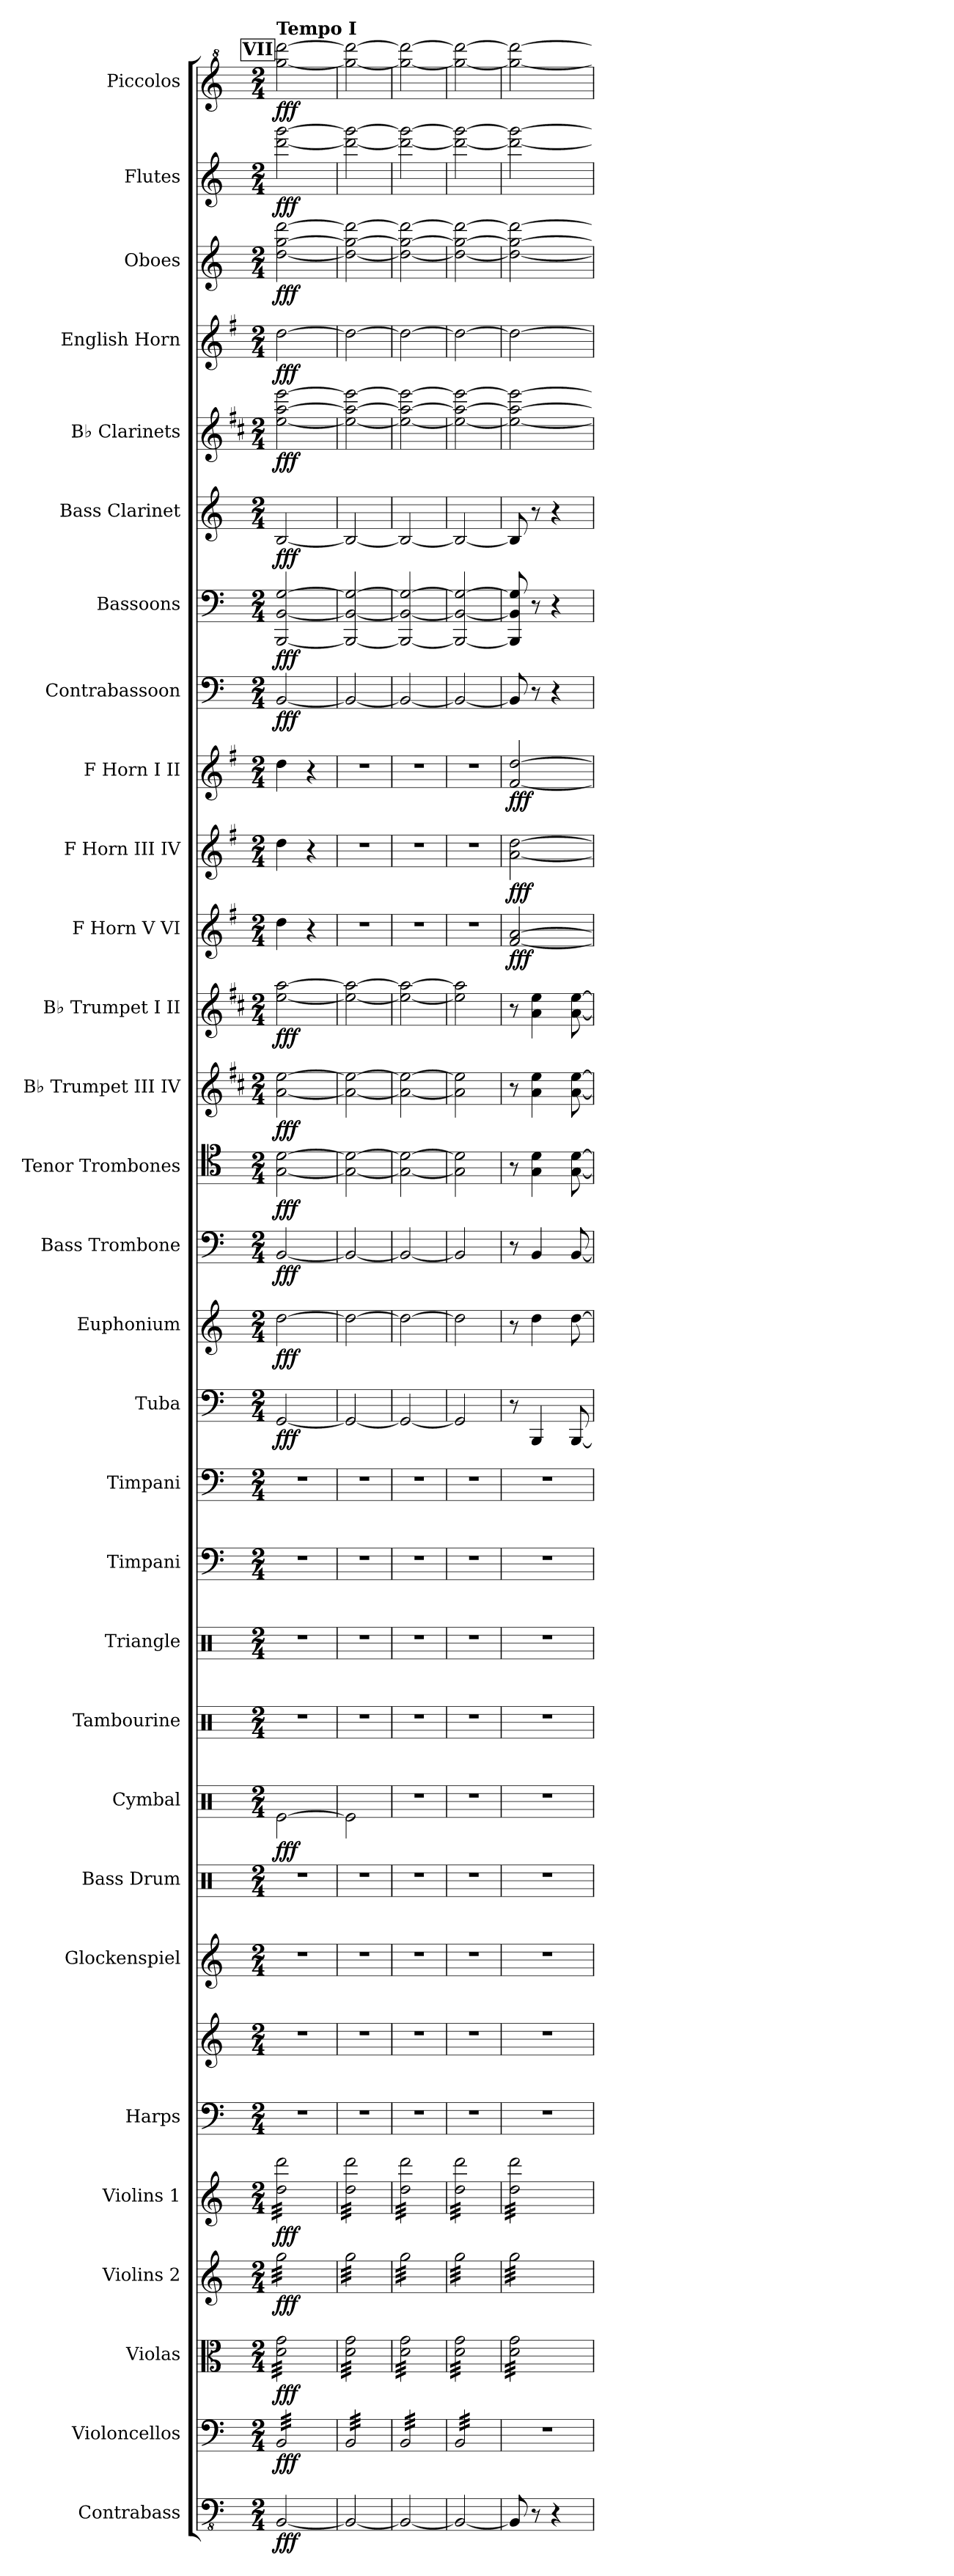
**kern	**dynam	**kern	**dynam	**kern	**dynam	**kern	**dynam	**kern	**dynam	**kern	**kern	**kern	**kern	**kern	**dynam	**kern	**kern	**kern	**kern	**kern	**dynam	**kern	**dynam	**kern	**dynam	**kern	**dynam	**kern	**dynam	**kern	**dynam	**kern	**dynam	**kern	**dynam	**kern	**dynam	**kern	**dynam	**kern	**dynam	**kern	**dynam	**kern	**dynam	**kern	**dynam	**kern	**dynam	**kern	**dynam	**kern	**dynam
*part30	*part30	*part29	*part29	*part28	*part28	*part27	*part27	*part26	*part26	*part25	*part25	*part24	*part23	*part22	*part22	*part21	*part20	*part19	*part18	*part17	*part17	*part16	*part16	*part15	*part15	*part14	*part14	*part13	*part13	*part12	*part12	*part11	*part11	*part10	*part10	*part9	*part9	*part8	*part8	*part7	*part7	*part6	*part6	*part5	*part5	*part4	*part4	*part3	*part3	*part2	*part2	*part1	*part1
*staff31	*staff31	*staff30	*staff30	*staff29	*staff29	*staff28	*staff28	*staff27	*staff27	*staff26	*staff25	*staff24	*staff23	*staff22	*staff22	*staff21	*staff20	*staff19	*staff18	*staff17	*staff17	*staff16	*staff16	*staff15	*staff15	*staff14	*staff14	*staff13	*staff13	*staff12	*staff12	*staff11	*staff11	*staff10	*staff10	*staff9	*staff9	*staff8	*staff8	*staff7	*staff7	*staff6	*staff6	*staff5	*staff5	*staff4	*staff4	*staff3	*staff3	*staff2	*staff2	*staff1	*staff1
*I"Contrabass	*	*I"Violoncellos	*	*I"Violas	*	*I"Violins 2	*	*I"Violins 1	*	*I"Harps	*	*I"Glockenspiel	*I"Bass Drum	*I"Cymbal	*	*I"Tambourine	*I"Triangle	*I"Timpani	*I"Timpani	*I"Tuba	*	*I"Euphonium	*	*I"Bass Trombone	*	*I"Tenor Trombones	*	*I"B♭ Trumpet III IV	*	*I"B♭ Trumpet I II	*	*I"F Horn V VI	*	*I"F Horn III IV	*	*I"F Horn I II	*	*I"Contrabassoon	*	*I"Bassoons	*	*I"Bass Clarinet	*	*I"B♭ Clarinets	*	*I"English Horn	*	*I"Oboes	*	*I"Flutes	*	*I"Piccolos	*
*I'Cb.	*	*I'Vc.	*	*I'Vla.	*	*I'Vln. 2	*	*I'Vln. 1	*	*I'Hrp.	*	*I'Glk.	*I'B. Dr.	*I'Cym.	*	*I'Tamb.	*I'Trgl.	*I'Timp.	*I'Timp.	*I'Tba.	*	*I'Euph.	*	*I'Tbn.	*	*I'Tbn.	*	*I'B♭ Tpt.	*	*I'B♭ Tpt.	*	*I'F Hn.	*	*I'F Hn.	*	*I'F Hn.	*	*I'Cbsn.	*	*I'Bsn.	*	*I'B. Cl.	*	*I'B♭ Cl.	*	*I'E. Hn.	*	*I'Ob.	*	*I'Fl.	*	*I'Picc.	*
*clefFv4	*	*clefF4	*	*clefC3	*	*clefG2	*	*clefG2	*	*clefF4	*clefG2	*clefG2	*clefX	*clefX	*	*clefX	*clefX	*clefF4	*clefF4	*clefF4	*	*clefG2	*	*clefF4	*	*clefC4	*	*clefG2	*	*clefG2	*	*clefG2	*	*clefG2	*	*clefG2	*	*clefF4	*	*clefF4	*	*clefG2	*	*clefG2	*	*clefG2	*	*clefG2	*	*clefG2	*	*clefG^2	*
*	*	*	*	*	*	*	*	*	*	*	*	*ITrd-14c-24	*	*	*	*	*	*	*	*	*	*ITrd8c14	*	*	*	*	*	*ITrd1c2	*	*ITrd1c2	*	*ITrd4c7	*	*ITrd4c7	*	*ITrd4c7	*	*ITrd7c12	*	*	*	*ITrd8c14	*	*ITrd1c2	*	*ITrd4c7	*	*	*	*	*	*	*
*k[]	*	*k[]	*	*k[]	*	*k[]	*	*k[]	*	*k[]	*k[]	*k[]	*k[]	*k[]	*	*k[]	*k[]	*k[]	*k[]	*k[]	*	*k[]	*	*k[]	*	*k[]	*	*k[]	*	*k[]	*	*k[]	*	*k[]	*	*k[]	*	*k[]	*	*k[]	*	*k[]	*	*k[]	*	*k[]	*	*k[]	*	*k[]	*	*k[]	*
*M2/4	*	*M2/4	*	*M2/4	*	*M2/4	*	*M2/4	*	*M2/4	*M2/4	*M2/4	*M2/4	*M2/4	*	*M2/4	*M2/4	*M2/4	*M2/4	*M2/4	*	*M2/4	*	*M2/4	*	*M2/4	*	*M2/4	*	*M2/4	*	*M2/4	*	*M2/4	*	*M2/4	*	*M2/4	*	*M2/4	*	*M2/4	*	*M2/4	*	*M2/4	*	*M2/4	*	*M2/4	*	*M2/4	*
!!LO:REH:place=s1:a:B:fs=14:t=VII
=156	=156	=156	=156	=156	=156	=156	=156	=156	=156	=156	=156	=156	=156	=156	=156	=156	=156	=156	=156	=156	=156	=156	=156	=156	=156	=156	=156	=156	=156	=156	=156	=156	=156	=156	=156	=156	=156	=156	=156	=156	=156	=156	=156	=156	=156	=156	=156	=156	=156	=156	=156	=156	=156
!	!	!	!	!	!	!	!	!	!	!	!	!	!	!	!	!	!	!	!	!	!	!	!	!	!	!	!	!	!	!	!	!	!	!	!	!	!	!	!	!	!	!	!	!	!	!	!	!	!	!	!	!LO:TX:a:B:t=Tempo I	!
!	!LO:DY:b	!	!LO:DY:b	!	!LO:DY:b	!	!LO:DY:b	!	!LO:DY:b	!	!	!	!	!	!LO:DY:b	!	!	!	!	!	!LO:DY:b	!	!LO:DY:b	!	!LO:DY:b	!	!LO:DY:b	!	!LO:DY:b	!	!LO:DY:b	!	!	!	!	!	!	!	!LO:DY:b	!	!LO:DY:b	!	!LO:DY:b	!	!LO:DY:b	!	!LO:DY:b	!	!LO:DY:b	!	!LO:DY:b	!	!LO:DY:b
*	*	*tremolo	*	*	*	*	*	*	*	*	*	*	*	*	*	*	*	*	*	*	*	*	*	*	*	*	*	*	*	*	*	*	*	*	*	*	*	*	*	*	*	*	*	*	*	*	*	*	*	*	*	*	*
*	*	*	*	*tremolo	*	*	*	*	*	*	*	*	*	*	*	*	*	*	*	*	*	*	*	*	*	*	*	*	*	*	*	*	*	*	*	*	*	*	*	*	*	*	*	*	*	*	*	*	*	*	*	*	*
*	*	*	*	*	*	*tremolo	*	*	*	*	*	*	*	*	*	*	*	*	*	*	*	*	*	*	*	*	*	*	*	*	*	*	*	*	*	*	*	*	*	*	*	*	*	*	*	*	*	*	*	*	*	*	*
*	*	*	*	*	*	*	*	*tremolo	*	*	*	*	*	*	*	*	*	*	*	*	*	*	*	*	*	*	*	*	*	*	*	*	*	*	*	*	*	*	*	*	*	*	*	*	*	*	*	*	*	*	*	*	*
[2BBB/	fff	32BB/LLL	fff	32d\ 32g\LLL	fff	32gg\LLL	fff	32dd\ 32ddd\LLL	fff	2r	2r	2r	2r	[2Re\	fff	2r	2r	2r	2r	[2GG/	fff	[2d\	fff	[2BB/	fff	[2G\ [2d\	fff	[2g\ [2dd\	fff	[2dd\ [2gg\	fff	4g\	.	4g\	.	4g\	.	[2BBB/	fff	[2BBB/ [2BB/ [2G/	fff	[2BB/	fff	[2dd\ [2gg\ [2ddd\	fff	[2g\	fff	[2dd\ [2gg\ [2ddd\	fff	[2ddd\ [2ggg\	fff	[2ggg\ [2dddd\	fff
.	.	32BB/	.	32d\ 32g\	.	32gg\	.	32dd\ 32ddd\	.	.	.	.	.	.	.	.	.	.	.	.	.	.	.	.	.	.	.	.	.	.	.	.	.	.	.	.	.	.	.	.	.	.	.	.	.	.	.	.	.	.	.	.	.
.	.	32BB/	.	32d\ 32g\	.	32gg\	.	32dd\ 32ddd\	.	.	.	.	.	.	.	.	.	.	.	.	.	.	.	.	.	.	.	.	.	.	.	.	.	.	.	.	.	.	.	.	.	.	.	.	.	.	.	.	.	.	.	.	.
.	.	32BB/	.	32d\ 32g\	.	32gg\	.	32dd\ 32ddd\	.	.	.	.	.	.	.	.	.	.	.	.	.	.	.	.	.	.	.	.	.	.	.	.	.	.	.	.	.	.	.	.	.	.	.	.	.	.	.	.	.	.	.	.	.
.	.	32BB/	.	32d\ 32g\	.	32gg\	.	32dd\ 32ddd\	.	.	.	.	.	.	.	.	.	.	.	.	.	.	.	.	.	.	.	.	.	.	.	.	.	.	.	.	.	.	.	.	.	.	.	.	.	.	.	.	.	.	.	.	.
.	.	32BB/	.	32d\ 32g\	.	32gg\	.	32dd\ 32ddd\	.	.	.	.	.	.	.	.	.	.	.	.	.	.	.	.	.	.	.	.	.	.	.	.	.	.	.	.	.	.	.	.	.	.	.	.	.	.	.	.	.	.	.	.	.
.	.	32BB/	.	32d\ 32g\	.	32gg\	.	32dd\ 32ddd\	.	.	.	.	.	.	.	.	.	.	.	.	.	.	.	.	.	.	.	.	.	.	.	.	.	.	.	.	.	.	.	.	.	.	.	.	.	.	.	.	.	.	.	.	.
.	.	32BB/	.	32d\ 32g\	.	32gg\	.	32dd\ 32ddd\	.	.	.	.	.	.	.	.	.	.	.	.	.	.	.	.	.	.	.	.	.	.	.	.	.	.	.	.	.	.	.	.	.	.	.	.	.	.	.	.	.	.	.	.	.
.	.	32BB/	.	32d\ 32g\	.	32gg\	.	32dd\ 32ddd\	.	.	.	.	.	.	.	.	.	.	.	.	.	.	.	.	.	.	.	.	.	.	.	4r	.	4r	.	4r	.	.	.	.	.	.	.	.	.	.	.	.	.	.	.	.	.
.	.	32BB/	.	32d\ 32g\	.	32gg\	.	32dd\ 32ddd\	.	.	.	.	.	.	.	.	.	.	.	.	.	.	.	.	.	.	.	.	.	.	.	.	.	.	.	.	.	.	.	.	.	.	.	.	.	.	.	.	.	.	.	.	.
.	.	32BB/	.	32d\ 32g\	.	32gg\	.	32dd\ 32ddd\	.	.	.	.	.	.	.	.	.	.	.	.	.	.	.	.	.	.	.	.	.	.	.	.	.	.	.	.	.	.	.	.	.	.	.	.	.	.	.	.	.	.	.	.	.
.	.	32BB/	.	32d\ 32g\	.	32gg\	.	32dd\ 32ddd\	.	.	.	.	.	.	.	.	.	.	.	.	.	.	.	.	.	.	.	.	.	.	.	.	.	.	.	.	.	.	.	.	.	.	.	.	.	.	.	.	.	.	.	.	.
.	.	32BB/	.	32d\ 32g\	.	32gg\	.	32dd\ 32ddd\	.	.	.	.	.	.	.	.	.	.	.	.	.	.	.	.	.	.	.	.	.	.	.	.	.	.	.	.	.	.	.	.	.	.	.	.	.	.	.	.	.	.	.	.	.
.	.	32BB/	.	32d\ 32g\	.	32gg\	.	32dd\ 32ddd\	.	.	.	.	.	.	.	.	.	.	.	.	.	.	.	.	.	.	.	.	.	.	.	.	.	.	.	.	.	.	.	.	.	.	.	.	.	.	.	.	.	.	.	.	.
.	.	32BB/	.	32d\ 32g\	.	32gg\	.	32dd\ 32ddd\	.	.	.	.	.	.	.	.	.	.	.	.	.	.	.	.	.	.	.	.	.	.	.	.	.	.	.	.	.	.	.	.	.	.	.	.	.	.	.	.	.	.	.	.	.
.	.	32BB/JJJ	.	32d\ 32g\JJJ	.	32gg\JJJ	.	32dd\ 32ddd\JJJ	.	.	.	.	.	.	.	.	.	.	.	.	.	.	.	.	.	.	.	.	.	.	.	.	.	.	.	.	.	.	.	.	.	.	.	.	.	.	.	.	.	.	.	.	.
=157	=157	=157	=157	=157	=157	=157	=157	=157	=157	=157	=157	=157	=157	=157	=157	=157	=157	=157	=157	=157	=157	=157	=157	=157	=157	=157	=157	=157	=157	=157	=157	=157	=157	=157	=157	=157	=157	=157	=157	=157	=157	=157	=157	=157	=157	=157	=157	=157	=157	=157	=157	=157	=157
2BBB/_	.	32BB/LLL	.	32d\ 32g\LLL	.	32gg\LLL	.	32dd\ 32ddd\LLL	.	2r	2r	2r	2r	2Re\]	.	2r	2r	2r	2r	2GG/_	.	2d\_	.	2BB/_	.	2G\_ 2d\_	.	2g\_ 2dd\_	.	2dd\_ 2gg\_	.	2r	.	2r	.	2r	.	2BBB/_	.	2BBB/_ 2BB/_ 2G/_	.	2BB/_	.	2dd\_ 2gg\_ 2ddd\_	.	2g\_	.	2dd\_ 2gg\_ 2ddd\_	.	2ddd\_ 2ggg\_	.	2ggg\_ 2dddd\_	.
.	.	32BB/	.	32d\ 32g\	.	32gg\	.	32dd\ 32ddd\	.	.	.	.	.	.	.	.	.	.	.	.	.	.	.	.	.	.	.	.	.	.	.	.	.	.	.	.	.	.	.	.	.	.	.	.	.	.	.	.	.	.	.	.	.
.	.	32BB/	.	32d\ 32g\	.	32gg\	.	32dd\ 32ddd\	.	.	.	.	.	.	.	.	.	.	.	.	.	.	.	.	.	.	.	.	.	.	.	.	.	.	.	.	.	.	.	.	.	.	.	.	.	.	.	.	.	.	.	.	.
.	.	32BB/	.	32d\ 32g\	.	32gg\	.	32dd\ 32ddd\	.	.	.	.	.	.	.	.	.	.	.	.	.	.	.	.	.	.	.	.	.	.	.	.	.	.	.	.	.	.	.	.	.	.	.	.	.	.	.	.	.	.	.	.	.
.	.	32BB/	.	32d\ 32g\	.	32gg\	.	32dd\ 32ddd\	.	.	.	.	.	.	.	.	.	.	.	.	.	.	.	.	.	.	.	.	.	.	.	.	.	.	.	.	.	.	.	.	.	.	.	.	.	.	.	.	.	.	.	.	.
.	.	32BB/	.	32d\ 32g\	.	32gg\	.	32dd\ 32ddd\	.	.	.	.	.	.	.	.	.	.	.	.	.	.	.	.	.	.	.	.	.	.	.	.	.	.	.	.	.	.	.	.	.	.	.	.	.	.	.	.	.	.	.	.	.
.	.	32BB/	.	32d\ 32g\	.	32gg\	.	32dd\ 32ddd\	.	.	.	.	.	.	.	.	.	.	.	.	.	.	.	.	.	.	.	.	.	.	.	.	.	.	.	.	.	.	.	.	.	.	.	.	.	.	.	.	.	.	.	.	.
.	.	32BB/	.	32d\ 32g\	.	32gg\	.	32dd\ 32ddd\	.	.	.	.	.	.	.	.	.	.	.	.	.	.	.	.	.	.	.	.	.	.	.	.	.	.	.	.	.	.	.	.	.	.	.	.	.	.	.	.	.	.	.	.	.
.	.	32BB/	.	32d\ 32g\	.	32gg\	.	32dd\ 32ddd\	.	.	.	.	.	.	.	.	.	.	.	.	.	.	.	.	.	.	.	.	.	.	.	.	.	.	.	.	.	.	.	.	.	.	.	.	.	.	.	.	.	.	.	.	.
.	.	32BB/	.	32d\ 32g\	.	32gg\	.	32dd\ 32ddd\	.	.	.	.	.	.	.	.	.	.	.	.	.	.	.	.	.	.	.	.	.	.	.	.	.	.	.	.	.	.	.	.	.	.	.	.	.	.	.	.	.	.	.	.	.
.	.	32BB/	.	32d\ 32g\	.	32gg\	.	32dd\ 32ddd\	.	.	.	.	.	.	.	.	.	.	.	.	.	.	.	.	.	.	.	.	.	.	.	.	.	.	.	.	.	.	.	.	.	.	.	.	.	.	.	.	.	.	.	.	.
.	.	32BB/	.	32d\ 32g\	.	32gg\	.	32dd\ 32ddd\	.	.	.	.	.	.	.	.	.	.	.	.	.	.	.	.	.	.	.	.	.	.	.	.	.	.	.	.	.	.	.	.	.	.	.	.	.	.	.	.	.	.	.	.	.
.	.	32BB/	.	32d\ 32g\	.	32gg\	.	32dd\ 32ddd\	.	.	.	.	.	.	.	.	.	.	.	.	.	.	.	.	.	.	.	.	.	.	.	.	.	.	.	.	.	.	.	.	.	.	.	.	.	.	.	.	.	.	.	.	.
.	.	32BB/	.	32d\ 32g\	.	32gg\	.	32dd\ 32ddd\	.	.	.	.	.	.	.	.	.	.	.	.	.	.	.	.	.	.	.	.	.	.	.	.	.	.	.	.	.	.	.	.	.	.	.	.	.	.	.	.	.	.	.	.	.
.	.	32BB/	.	32d\ 32g\	.	32gg\	.	32dd\ 32ddd\	.	.	.	.	.	.	.	.	.	.	.	.	.	.	.	.	.	.	.	.	.	.	.	.	.	.	.	.	.	.	.	.	.	.	.	.	.	.	.	.	.	.	.	.	.
.	.	32BB/JJJ	.	32d\ 32g\JJJ	.	32gg\JJJ	.	32dd\ 32ddd\JJJ	.	.	.	.	.	.	.	.	.	.	.	.	.	.	.	.	.	.	.	.	.	.	.	.	.	.	.	.	.	.	.	.	.	.	.	.	.	.	.	.	.	.	.	.	.
=158	=158	=158	=158	=158	=158	=158	=158	=158	=158	=158	=158	=158	=158	=158	=158	=158	=158	=158	=158	=158	=158	=158	=158	=158	=158	=158	=158	=158	=158	=158	=158	=158	=158	=158	=158	=158	=158	=158	=158	=158	=158	=158	=158	=158	=158	=158	=158	=158	=158	=158	=158	=158	=158
2BBB/_	.	32BB/LLL	.	32d\ 32g\LLL	.	32gg\LLL	.	32dd\ 32ddd\LLL	.	2r	2r	2r	2r	2r	.	2r	2r	2r	2r	2GG/_	.	2d\_	.	2BB/_	.	2G\_ 2d\_	.	2g\_ 2dd\_	.	2dd\_ 2gg\_	.	2r	.	2r	.	2r	.	2BBB/_	.	2BBB/_ 2BB/_ 2G/_	.	2BB/_	.	2dd\_ 2gg\_ 2ddd\_	.	2g\_	.	2dd\_ 2gg\_ 2ddd\_	.	2ddd\_ 2ggg\_	.	2ggg\_ 2dddd\_	.
.	.	32BB/	.	32d\ 32g\	.	32gg\	.	32dd\ 32ddd\	.	.	.	.	.	.	.	.	.	.	.	.	.	.	.	.	.	.	.	.	.	.	.	.	.	.	.	.	.	.	.	.	.	.	.	.	.	.	.	.	.	.	.	.	.
.	.	32BB/	.	32d\ 32g\	.	32gg\	.	32dd\ 32ddd\	.	.	.	.	.	.	.	.	.	.	.	.	.	.	.	.	.	.	.	.	.	.	.	.	.	.	.	.	.	.	.	.	.	.	.	.	.	.	.	.	.	.	.	.	.
.	.	32BB/	.	32d\ 32g\	.	32gg\	.	32dd\ 32ddd\	.	.	.	.	.	.	.	.	.	.	.	.	.	.	.	.	.	.	.	.	.	.	.	.	.	.	.	.	.	.	.	.	.	.	.	.	.	.	.	.	.	.	.	.	.
.	.	32BB/	.	32d\ 32g\	.	32gg\	.	32dd\ 32ddd\	.	.	.	.	.	.	.	.	.	.	.	.	.	.	.	.	.	.	.	.	.	.	.	.	.	.	.	.	.	.	.	.	.	.	.	.	.	.	.	.	.	.	.	.	.
.	.	32BB/	.	32d\ 32g\	.	32gg\	.	32dd\ 32ddd\	.	.	.	.	.	.	.	.	.	.	.	.	.	.	.	.	.	.	.	.	.	.	.	.	.	.	.	.	.	.	.	.	.	.	.	.	.	.	.	.	.	.	.	.	.
.	.	32BB/	.	32d\ 32g\	.	32gg\	.	32dd\ 32ddd\	.	.	.	.	.	.	.	.	.	.	.	.	.	.	.	.	.	.	.	.	.	.	.	.	.	.	.	.	.	.	.	.	.	.	.	.	.	.	.	.	.	.	.	.	.
.	.	32BB/	.	32d\ 32g\	.	32gg\	.	32dd\ 32ddd\	.	.	.	.	.	.	.	.	.	.	.	.	.	.	.	.	.	.	.	.	.	.	.	.	.	.	.	.	.	.	.	.	.	.	.	.	.	.	.	.	.	.	.	.	.
.	.	32BB/	.	32d\ 32g\	.	32gg\	.	32dd\ 32ddd\	.	.	.	.	.	.	.	.	.	.	.	.	.	.	.	.	.	.	.	.	.	.	.	.	.	.	.	.	.	.	.	.	.	.	.	.	.	.	.	.	.	.	.	.	.
.	.	32BB/	.	32d\ 32g\	.	32gg\	.	32dd\ 32ddd\	.	.	.	.	.	.	.	.	.	.	.	.	.	.	.	.	.	.	.	.	.	.	.	.	.	.	.	.	.	.	.	.	.	.	.	.	.	.	.	.	.	.	.	.	.
.	.	32BB/	.	32d\ 32g\	.	32gg\	.	32dd\ 32ddd\	.	.	.	.	.	.	.	.	.	.	.	.	.	.	.	.	.	.	.	.	.	.	.	.	.	.	.	.	.	.	.	.	.	.	.	.	.	.	.	.	.	.	.	.	.
.	.	32BB/	.	32d\ 32g\	.	32gg\	.	32dd\ 32ddd\	.	.	.	.	.	.	.	.	.	.	.	.	.	.	.	.	.	.	.	.	.	.	.	.	.	.	.	.	.	.	.	.	.	.	.	.	.	.	.	.	.	.	.	.	.
.	.	32BB/	.	32d\ 32g\	.	32gg\	.	32dd\ 32ddd\	.	.	.	.	.	.	.	.	.	.	.	.	.	.	.	.	.	.	.	.	.	.	.	.	.	.	.	.	.	.	.	.	.	.	.	.	.	.	.	.	.	.	.	.	.
.	.	32BB/	.	32d\ 32g\	.	32gg\	.	32dd\ 32ddd\	.	.	.	.	.	.	.	.	.	.	.	.	.	.	.	.	.	.	.	.	.	.	.	.	.	.	.	.	.	.	.	.	.	.	.	.	.	.	.	.	.	.	.	.	.
.	.	32BB/	.	32d\ 32g\	.	32gg\	.	32dd\ 32ddd\	.	.	.	.	.	.	.	.	.	.	.	.	.	.	.	.	.	.	.	.	.	.	.	.	.	.	.	.	.	.	.	.	.	.	.	.	.	.	.	.	.	.	.	.	.
.	.	32BB/JJJ	.	32d\ 32g\JJJ	.	32gg\JJJ	.	32dd\ 32ddd\JJJ	.	.	.	.	.	.	.	.	.	.	.	.	.	.	.	.	.	.	.	.	.	.	.	.	.	.	.	.	.	.	.	.	.	.	.	.	.	.	.	.	.	.	.	.	.
=159	=159	=159	=159	=159	=159	=159	=159	=159	=159	=159	=159	=159	=159	=159	=159	=159	=159	=159	=159	=159	=159	=159	=159	=159	=159	=159	=159	=159	=159	=159	=159	=159	=159	=159	=159	=159	=159	=159	=159	=159	=159	=159	=159	=159	=159	=159	=159	=159	=159	=159	=159	=159	=159
2BBB/_	.	32BB/LLL	.	32d\ 32g\LLL	.	32gg\LLL	.	32dd\ 32ddd\LLL	.	2r	2r	2r	2r	2r	.	2r	2r	2r	2r	2GG/]	.	2d\]	.	2BB/]	.	2G\] 2d\]	.	2g\] 2dd\]	.	2dd\] 2gg\]	.	2r	.	2r	.	2r	.	2BBB/_	.	2BBB/_ 2BB/_ 2G/_	.	2BB/_	.	2dd\_ 2gg\_ 2ddd\_	.	2g\_	.	2dd\_ 2gg\_ 2ddd\_	.	2ddd\_ 2ggg\_	.	2ggg\_ 2dddd\_	.
.	.	32BB/	.	32d\ 32g\	.	32gg\	.	32dd\ 32ddd\	.	.	.	.	.	.	.	.	.	.	.	.	.	.	.	.	.	.	.	.	.	.	.	.	.	.	.	.	.	.	.	.	.	.	.	.	.	.	.	.	.	.	.	.	.
.	.	32BB/	.	32d\ 32g\	.	32gg\	.	32dd\ 32ddd\	.	.	.	.	.	.	.	.	.	.	.	.	.	.	.	.	.	.	.	.	.	.	.	.	.	.	.	.	.	.	.	.	.	.	.	.	.	.	.	.	.	.	.	.	.
.	.	32BB/	.	32d\ 32g\	.	32gg\	.	32dd\ 32ddd\	.	.	.	.	.	.	.	.	.	.	.	.	.	.	.	.	.	.	.	.	.	.	.	.	.	.	.	.	.	.	.	.	.	.	.	.	.	.	.	.	.	.	.	.	.
.	.	32BB/	.	32d\ 32g\	.	32gg\	.	32dd\ 32ddd\	.	.	.	.	.	.	.	.	.	.	.	.	.	.	.	.	.	.	.	.	.	.	.	.	.	.	.	.	.	.	.	.	.	.	.	.	.	.	.	.	.	.	.	.	.
.	.	32BB/	.	32d\ 32g\	.	32gg\	.	32dd\ 32ddd\	.	.	.	.	.	.	.	.	.	.	.	.	.	.	.	.	.	.	.	.	.	.	.	.	.	.	.	.	.	.	.	.	.	.	.	.	.	.	.	.	.	.	.	.	.
.	.	32BB/	.	32d\ 32g\	.	32gg\	.	32dd\ 32ddd\	.	.	.	.	.	.	.	.	.	.	.	.	.	.	.	.	.	.	.	.	.	.	.	.	.	.	.	.	.	.	.	.	.	.	.	.	.	.	.	.	.	.	.	.	.
.	.	32BB/	.	32d\ 32g\	.	32gg\	.	32dd\ 32ddd\	.	.	.	.	.	.	.	.	.	.	.	.	.	.	.	.	.	.	.	.	.	.	.	.	.	.	.	.	.	.	.	.	.	.	.	.	.	.	.	.	.	.	.	.	.
.	.	32BB/	.	32d\ 32g\	.	32gg\	.	32dd\ 32ddd\	.	.	.	.	.	.	.	.	.	.	.	.	.	.	.	.	.	.	.	.	.	.	.	.	.	.	.	.	.	.	.	.	.	.	.	.	.	.	.	.	.	.	.	.	.
.	.	32BB/	.	32d\ 32g\	.	32gg\	.	32dd\ 32ddd\	.	.	.	.	.	.	.	.	.	.	.	.	.	.	.	.	.	.	.	.	.	.	.	.	.	.	.	.	.	.	.	.	.	.	.	.	.	.	.	.	.	.	.	.	.
.	.	32BB/	.	32d\ 32g\	.	32gg\	.	32dd\ 32ddd\	.	.	.	.	.	.	.	.	.	.	.	.	.	.	.	.	.	.	.	.	.	.	.	.	.	.	.	.	.	.	.	.	.	.	.	.	.	.	.	.	.	.	.	.	.
.	.	32BB/	.	32d\ 32g\	.	32gg\	.	32dd\ 32ddd\	.	.	.	.	.	.	.	.	.	.	.	.	.	.	.	.	.	.	.	.	.	.	.	.	.	.	.	.	.	.	.	.	.	.	.	.	.	.	.	.	.	.	.	.	.
.	.	32BB/	.	32d\ 32g\	.	32gg\	.	32dd\ 32ddd\	.	.	.	.	.	.	.	.	.	.	.	.	.	.	.	.	.	.	.	.	.	.	.	.	.	.	.	.	.	.	.	.	.	.	.	.	.	.	.	.	.	.	.	.	.
.	.	32BB/	.	32d\ 32g\	.	32gg\	.	32dd\ 32ddd\	.	.	.	.	.	.	.	.	.	.	.	.	.	.	.	.	.	.	.	.	.	.	.	.	.	.	.	.	.	.	.	.	.	.	.	.	.	.	.	.	.	.	.	.	.
.	.	32BB/	.	32d\ 32g\	.	32gg\	.	32dd\ 32ddd\	.	.	.	.	.	.	.	.	.	.	.	.	.	.	.	.	.	.	.	.	.	.	.	.	.	.	.	.	.	.	.	.	.	.	.	.	.	.	.	.	.	.	.	.	.
.	.	32BB/JJJ	.	32d\ 32g\JJJ	.	32gg\JJJ	.	32dd\ 32ddd\JJJ	.	.	.	.	.	.	.	.	.	.	.	.	.	.	.	.	.	.	.	.	.	.	.	.	.	.	.	.	.	.	.	.	.	.	.	.	.	.	.	.	.	.	.	.	.
*	*	*Xtremolo	*	*	*	*	*	*	*	*	*	*	*	*	*	*	*	*	*	*	*	*	*	*	*	*	*	*	*	*	*	*	*	*	*	*	*	*	*	*	*	*	*	*	*	*	*	*	*	*	*	*	*
=160	=160	=160	=160	=160	=160	=160	=160	=160	=160	=160	=160	=160	=160	=160	=160	=160	=160	=160	=160	=160	=160	=160	=160	=160	=160	=160	=160	=160	=160	=160	=160	=160	=160	=160	=160	=160	=160	=160	=160	=160	=160	=160	=160	=160	=160	=160	=160	=160	=160	=160	=160	=160	=160
!	!	!	!	!	!	!	!	!	!	!	!	!	!	!	!	!	!	!	!	!	!	!	!	!	!	!	!	!	!	!	!	!	!LO:DY:b	!	!LO:DY:b	!	!LO:DY:b	!	!	!	!	!	!	!	!	!	!	!	!	!	!	!	!
8BBB/]	.	2r	.	32d\ 32g\LLL	.	32gg\LLL	.	32dd\ 32ddd\LLL	.	2r	2r	2r	2r	2r	.	2r	2r	2r	2r	8r	.	8r	.	8r	.	8r	.	8r	.	8r	.	[2B/ [2d/	fff	[2d\ [2g\	fff	[2B/ [2g/	fff	8BBB/]	.	8BBB/] 8BB/] 8G/]	.	8BB/]	.	2dd\_ 2gg\_ 2ddd\_	.	2g\_	.	2dd\_ 2gg\_ 2ddd\_	.	2ddd\_ 2ggg\_	.	2ggg\_ 2dddd\_	.
.	.	.	.	32d\ 32g\	.	32gg\	.	32dd\ 32ddd\	.	.	.	.	.	.	.	.	.	.	.	.	.	.	.	.	.	.	.	.	.	.	.	.	.	.	.	.	.	.	.	.	.	.	.	.	.	.	.	.	.	.	.	.	.
.	.	.	.	32d\ 32g\	.	32gg\	.	32dd\ 32ddd\	.	.	.	.	.	.	.	.	.	.	.	.	.	.	.	.	.	.	.	.	.	.	.	.	.	.	.	.	.	.	.	.	.	.	.	.	.	.	.	.	.	.	.	.	.
.	.	.	.	32d\ 32g\	.	32gg\	.	32dd\ 32ddd\	.	.	.	.	.	.	.	.	.	.	.	.	.	.	.	.	.	.	.	.	.	.	.	.	.	.	.	.	.	.	.	.	.	.	.	.	.	.	.	.	.	.	.	.	.
8r	.	.	.	32d\ 32g\	.	32gg\	.	32dd\ 32ddd\	.	.	.	.	.	.	.	.	.	.	.	4BBB/	.	4d\	.	4BB/	.	4G\ 4d\	.	4g\ 4dd\	.	4g\ 4dd\	.	.	.	.	.	.	.	8r	.	8r	.	8r	.	.	.	.	.	.	.	.	.	.	.
.	.	.	.	32d\ 32g\	.	32gg\	.	32dd\ 32ddd\	.	.	.	.	.	.	.	.	.	.	.	.	.	.	.	.	.	.	.	.	.	.	.	.	.	.	.	.	.	.	.	.	.	.	.	.	.	.	.	.	.	.	.	.	.
.	.	.	.	32d\ 32g\	.	32gg\	.	32dd\ 32ddd\	.	.	.	.	.	.	.	.	.	.	.	.	.	.	.	.	.	.	.	.	.	.	.	.	.	.	.	.	.	.	.	.	.	.	.	.	.	.	.	.	.	.	.	.	.
.	.	.	.	32d\ 32g\	.	32gg\	.	32dd\ 32ddd\	.	.	.	.	.	.	.	.	.	.	.	.	.	.	.	.	.	.	.	.	.	.	.	.	.	.	.	.	.	.	.	.	.	.	.	.	.	.	.	.	.	.	.	.	.
4r	.	.	.	32d\ 32g\	.	32gg\	.	32dd\ 32ddd\	.	.	.	.	.	.	.	.	.	.	.	.	.	.	.	.	.	.	.	.	.	.	.	.	.	.	.	.	.	4r	.	4r	.	4r	.	.	.	.	.	.	.	.	.	.	.
.	.	.	.	32d\ 32g\	.	32gg\	.	32dd\ 32ddd\	.	.	.	.	.	.	.	.	.	.	.	.	.	.	.	.	.	.	.	.	.	.	.	.	.	.	.	.	.	.	.	.	.	.	.	.	.	.	.	.	.	.	.	.	.
.	.	.	.	32d\ 32g\	.	32gg\	.	32dd\ 32ddd\	.	.	.	.	.	.	.	.	.	.	.	.	.	.	.	.	.	.	.	.	.	.	.	.	.	.	.	.	.	.	.	.	.	.	.	.	.	.	.	.	.	.	.	.	.
.	.	.	.	32d\ 32g\	.	32gg\	.	32dd\ 32ddd\	.	.	.	.	.	.	.	.	.	.	.	.	.	.	.	.	.	.	.	.	.	.	.	.	.	.	.	.	.	.	.	.	.	.	.	.	.	.	.	.	.	.	.	.	.
.	.	.	.	32d\ 32g\	.	32gg\	.	32dd\ 32ddd\	.	.	.	.	.	.	.	.	.	.	.	[8BBB/	.	[8d\	.	[8BB/	.	[8G\ [8d\	.	[8g\ [8dd\	.	[8g\ [8dd\	.	.	.	.	.	.	.	.	.	.	.	.	.	.	.	.	.	.	.	.	.	.	.
.	.	.	.	32d\ 32g\	.	32gg\	.	32dd\ 32ddd\	.	.	.	.	.	.	.	.	.	.	.	.	.	.	.	.	.	.	.	.	.	.	.	.	.	.	.	.	.	.	.	.	.	.	.	.	.	.	.	.	.	.	.	.	.
.	.	.	.	32d\ 32g\	.	32gg\	.	32dd\ 32ddd\	.	.	.	.	.	.	.	.	.	.	.	.	.	.	.	.	.	.	.	.	.	.	.	.	.	.	.	.	.	.	.	.	.	.	.	.	.	.	.	.	.	.	.	.	.
.	.	.	.	32d\ 32g\JJJ	.	32gg\JJJ	.	32dd\ 32ddd\JJJ	.	.	.	.	.	.	.	.	.	.	.	.	.	.	.	.	.	.	.	.	.	.	.	.	.	.	.	.	.	.	.	.	.	.	.	.	.	.	.	.	.	.	.	.	.
*	*	*	*	*	*	*	*	*Xtremolo	*	*	*	*	*	*	*	*	*	*	*	*	*	*	*	*	*	*	*	*	*	*	*	*	*	*	*	*	*	*	*	*	*	*	*	*	*	*	*	*	*	*	*	*	*
*	*	*	*	*	*	*Xtremolo	*	*	*	*	*	*	*	*	*	*	*	*	*	*	*	*	*	*	*	*	*	*	*	*	*	*	*	*	*	*	*	*	*	*	*	*	*	*	*	*	*	*	*	*	*	*	*
*	*	*	*	*Xtremolo	*	*	*	*	*	*	*	*	*	*	*	*	*	*	*	*	*	*	*	*	*	*	*	*	*	*	*	*	*	*	*	*	*	*	*	*	*	*	*	*	*	*	*	*	*	*	*	*	*
=	=	=	=	=	=	=	=	=	=	=	=	=	=	=	=	=	=	=	=	=	=	=	=	=	=	=	=	=	=	=	=	=	=	=	=	=	=	=	=	=	=	=	=	=	=	=	=	=	=	=	=	=	=
*-	*-	*-	*-	*-	*-	*-	*-	*-	*-	*-	*-	*-	*-	*-	*-	*-	*-	*-	*-	*-	*-	*-	*-	*-	*-	*-	*-	*-	*-	*-	*-	*-	*-	*-	*-	*-	*-	*-	*-	*-	*-	*-	*-	*-	*-	*-	*-	*-	*-	*-	*-	*-	*-
